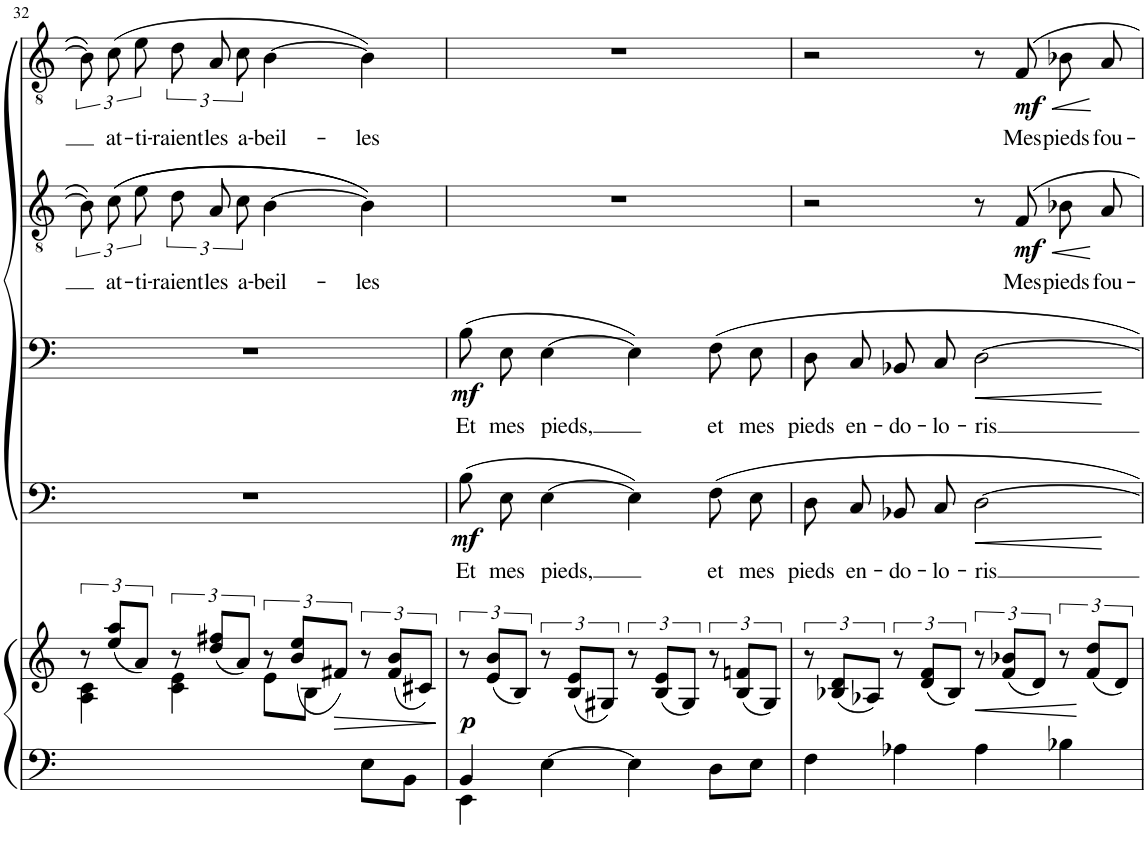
**kern	**kern	**dynam	**kern	**text	**dynam	**kern	**text	**dynam	**kern	**text	**dynam	**kern	**text	**dynam
*part5	*part5	*part5	*part4	*part4	*part4	*part3	*part3	*part3	*part2	*part2	*part2	*part1	*part1	*part1
*staff6	*staff5	*staff5/6	*staff4	*staff4	*staff4	*staff3	*staff3	*staff3	*staff2	*staff2	*staff2	*staff1	*staff1	*staff1
*I"Piano	*	*	*I"Basse II	*	*	*I"Basse I	*	*	*I"Ténor II	*	*	*I"Ténor I	*	*
*I'Pno	*	*	*	*	*	*	*	*	*	*	*	*	*	*
!!LO:PB:g=z
*clefF4	*clefG2	*	*clefF4	*	*	*clefF4	*	*	*clefGv2	*	*	*clefGv2	*	*
*k[]	*k[]	*	*k[]	*	*	*k[]	*	*	*k[]	*	*	*k[]	*	*
*M4/4	*M4/4	*	*M4/4	*	*	*M4/4	*	*	*M4/4	*	*	*M4/4	*	*
*met(c)	*met(c)	*	*met(c)	*	*	*met(c)	*	*	*met(c)	*	*	*met(c)	*	*
=32	=32	=32	=32	=32	=32	=32	=32	=32	=32	=32	=32	=32	=32	=32
*	*^	*	*	*	*	*	*	*	*	*	*	*	*	*
2.ryy	12r	4A\ 4c\	.	1r	.	.	1r	.	.	12B\L]	.	.	12B\L]	.	.
!	!	!	!	!	!	!	!	!	!	!	!LO:LY:b	!	!	!LO:LY:b	!
.	(12ee/ 12aa/L	.	.	.	.	.	.	.	.	((12c\	at-	.	(12c\	at-	.
!	!	!	!	!	!	!	!	!	!	!	!LO:LY:b	!	!	!LO:LY:b	!
.	12a/J)	.	.	.	.	.	.	.	.	12e\J	-ti-	.	12e\J	-ti-	.
!	!	!	!	!	!	!	!	!	!	!	!LO:LY:b	!	!	!LO:LY:b	!
.	12r	4c\ 4e\	.	.	.	.	.	.	.	12d\L	-raient	.	12d\L	-raient	.
!	!	!	!	!	!	!	!	!	!	!	!LO:LY:b	!	!	!LO:LY:b	!
.	(12dd/ 12ff#X/L	.	.	.	.	.	.	.	.	12A\	les	.	12A\	les	.
!	!	!	!	!	!	!	!	!	!	!	!LO:LY:b	!	!	!LO:LY:b	!
.	12a/J)	.	.	.	.	.	.	.	.	12c\J	a-	.	12c\J	a-	.
!	!	!	!	!	!	!	!	!	!	!	!LO:LY:b	!	!	!LO:LY:b	!
.	12r	8e\L	.	.	.	.	.	.	.	[4B\	-beil-	.	[4B\	-beil-	.
.	(12b/ 12ee/L	.	.	.	.	.	.	.	.	.	.	.	.	.	.
.	.	8B\J	.	.	.	.	.	.	.	.	.	.	.	.	.
!	!	!	!LO:HP:b	!	!	!	!	!	!	!	!	!	!	!	!
.	12f#X/J)	.	>	.	.	.	.	.	.	.	.	.	.	.	.
!	!	!	!	!	!	!	!	!	!	!	!LO:LY:b	!	!	!LO:LY:b	!
8E\L	12r	4ryy	.	.	.	.	.	.	.	4B\]))	-les	.	4B\])	-les	.
.	(12f#/ 12b/L	.	.	.	.	.	.	.	.	.	.	.	.	.	.
8BB\J	.	.	.	.	.	.	.	.	.	.	.	.	.	.	.
.	12c#X/J)	.	.	.	.	.	.	.	.	.	.	.	.	.	.
*	*v	*v	*	*	*	*	*	*	*	*	*	*	*	*	*
.	.	]	.	.	.	.	.	.	.	.	.	.	.	.
=33	=33	=33	=33	=33	=33	=33	=33	=33	=33	=33	=33	=33	=33	=33
*^	*	*	*	*	*	*	*	*	*	*	*	*	*	*
!	!	!	!LO:DY:b	!	!LO:LY:b	!LO:DY:b	!	!LO:LY:b	!LO:DY:b	!	!	!	!	!	!
4BB/	4EE\	12r	p	(8B\L	Et	mf	(8B\L	Et	mf	1r	.	.	1r	.	.
.	.	(12e/ 12b/L	.	.	.	.	.	.	.	.	.	.	.	.	.
!	!	!	!	!	!LO:LY:b	!	!	!LO:LY:b	!	!	!	!	!	!	!
.	.	.	.	8E\J	mes	.	8E\J	mes	.	.	.	.	.	.	.
.	.	12B/J)	.	.	.	.	.	.	.	.	.	.	.	.	.
!	!	!	!	!	!LO:LY:b	!	!	!LO:LY:b	!	!	!	!	!	!	!
[4E\	2.ryy	12r	.	[4E\	pieds,	.	[4E\	pieds,	.	.	.	.	.	.	.
.	.	(12B/ 12e/L	.	.	.	.	.	.	.	.	.	.	.	.	.
.	.	12G#X/J)	.	.	.	.	.	.	.	.	.	.	.	.	.
4E\]	.	12r	.	4E\])	.	.	4E\])	.	.	.	.	.	.	.	.
.	.	(12B/ 12e/L	.	.	.	.	.	.	.	.	.	.	.	.	.
.	.	12G#/J)	.	.	.	.	.	.	.	.	.	.	.	.	.
!	!	!	!	!	!LO:LY:b	!	!	!LO:LY:b	!	!	!	!	!	!	!
8D\L	.	12r	.	8F\L	et	.	8F\L	et	.	.	.	.	.	.	.
.	.	(12B/ 12fn/L	.	.	.	.	.	.	.	.	.	.	.	.	.
!	!	!	!	!	!LO:LY:b	!	!	!LO:LY:b	!	!	!	!	!	!	!
8E\J	.	.	.	8E\J	mes	.	8E\J	mes	.	.	.	.	.	.	.
.	.	12G#/J)	.	.	.	.	.	.	.	.	.	.	.	.	.
*v	*v	*	*	*	*	*	*	*	*	*	*	*	*	*	*
=34	=34	=34	=34	=34	=34	=34	=34	=34	=34	=34	=34	=34	=34	=34
!	!	!	!	!LO:LY:b	!	!	!LO:LY:b	!	!	!	!	!	!	!
4F\	12r	.	8D/L	pieds	.	8D/L	pieds	.	2r	.	.	2r	.	.
.	(12B-X/ 12d/L	.	.	.	.	.	.	.	.	.	.	.	.	.
!	!	!	!	!LO:LY:b	!	!	!LO:LY:b	!	!	!	!	!	!	!
.	.	.	8C/J	en-	.	8C/J	en-	.	.	.	.	.	.	.
.	12A-X/J)	.	.	.	.	.	.	.	.	.	.	.	.	.
!	!	!	!	!LO:LY:b	!	!	!LO:LY:b	!	!	!	!	!	!	!
4A-X\	12r	.	8BB-X/L	-do-	.	8BB-X/L	-do-	.	.	.	.	.	.	.
.	(12d/ 12f/L	.	.	.	.	.	.	.	.	.	.	.	.	.
!	!	!	!	!LO:LY:b	!	!	!LO:LY:b	!	!	!	!	!	!	!
.	.	.	8C/J	-lo-	.	8C/J	-lo-	.	.	.	.	.	.	.
.	12B-/J)	.	.	.	.	.	.	.	.	.	.	.	.	.
!	!	!LO:HP:b	!	!LO:LY:b	!LO:HP:b	!	!LO:LY:b	!LO:HP:b	!	!	!	!	!	!
4A-\	12r	<	[2D\	-ris	<	[2D\	-ris	<	8r	.	.	8r	.	.
.	(12f/ 12b-X/L	.	.	.	.	.	.	.	.	.	.	.	.	.
!	!	!	!	!	!	!	!	!	!	!LO:LY:b	!LO:HP:b	!	!LO:LY:b	!LO:HP:b
!	!	!	!	!	!	!	!	!	!	!	!LO:DY:n=1:b	!	!	!LO:DY:n=1:b
.	.	.	.	.	.	.	.	.	8F/	Mes	< mf	8F/	Mes	< mf
.	12d/J)	.	.	.	.	.	.	.	.	.	.	.	.	.
!	!	!	!	!	!	!	!	!	!	!LO:LY:b	!	!	!LO:LY:b	!
4B-X\	12r	.	.	.	.	.	.	.	8B-X/L	pieds	.	8B-X/L	pieds	.
.	(12f/ 12dd/L	[	.	.	.	.	.	.	.	.	.	.	.	.
!	!	!	!	!	!	!	!	!	!	!LO:LY:b	!	!	!LO:LY:b	!
.	.	.	.	.	.	.	.	.	8A/J	fou-	.	8A/J	fou-	.
.	12d/J)	.	.	.	.	.	.	.	.	.	.	.	.	.
.	.	.	.	.	[	.	.	[	.	.	[	.	.	[
=	=	=	=	=	=	=	=	=	=	=	=	=	=	=
*-	*-	*-	*-	*-	*-	*-	*-	*-	*-	*-	*-	*-	*-	*-
